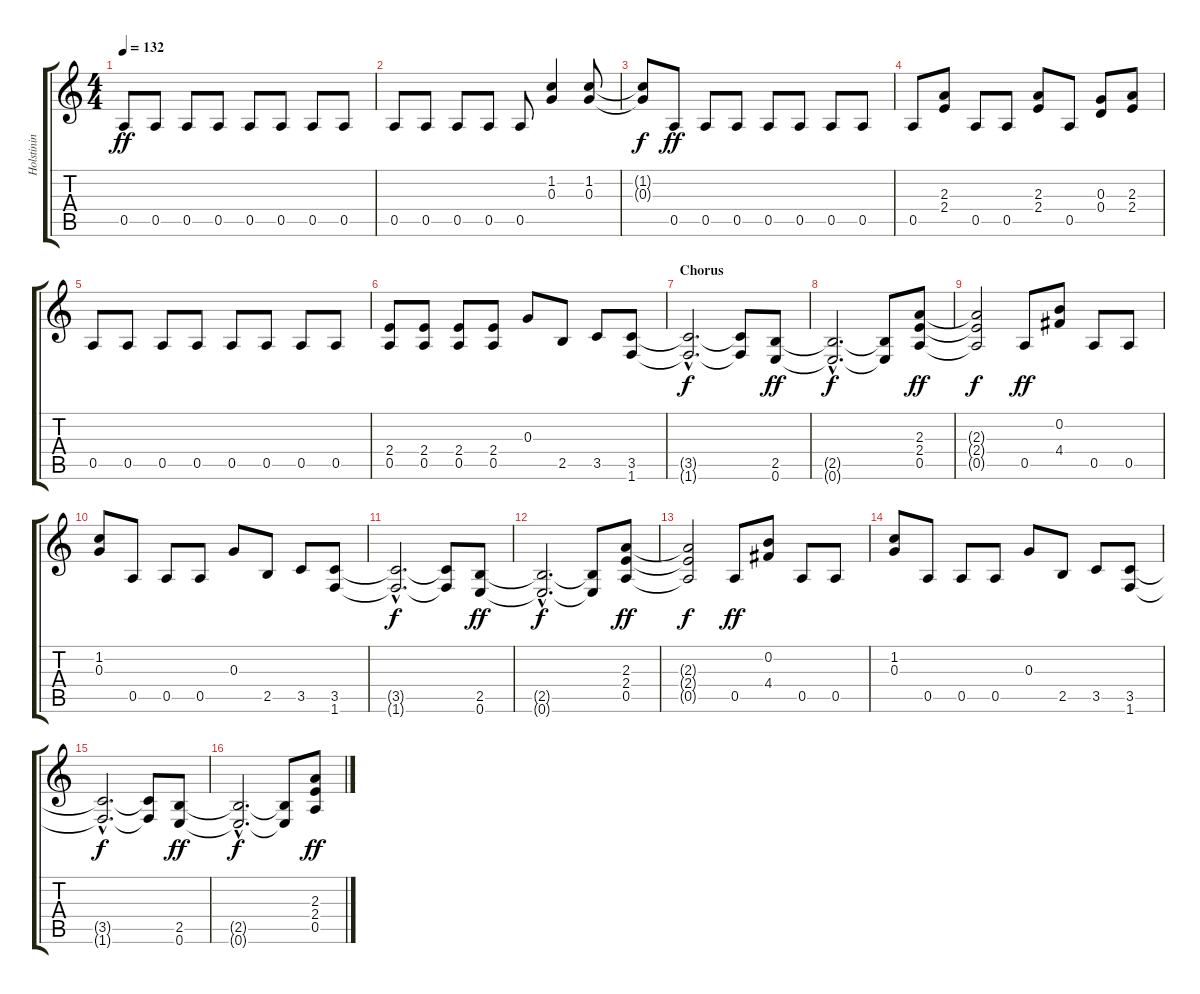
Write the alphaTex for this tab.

\track ("Holstinin" "Holstinin") {instrument distortionguitar}
\staff {score tabs}
\tuning (E4 B3 G3 D3 A2 E2) {hide}
\ts (4 4)
\tempo 132
\clef g2
\ks c
0.5.8{dy ff} 0.5.8 0.5.8 0.5.8 0.5.8 0.5.8 0.5.8 0.5.8 |
0.5.8 0.5.8 0.5.8 0.5.8 0.5.8 (1.2 0.3).4 (1.2 0.3).8 |
(1.2{t} 0.3{t}).8{dy f} 0.5.8{dy ff} 0.5.8 0.5.8 0.5.8 0.5.8 0.5.8 0.5.8 |
0.5.8 (2.3 2.4).8 0.5.8 0.5.8 (2.3 2.4).8 0.5.8 (0.3 0.4).8 (2.3 2.4).8 |
0.5.8 0.5.8 0.5.8 0.5.8 0.5.8 0.5.8 0.5.8 0.5.8 |
(2.4 0.5).8 (2.4 0.5).8 (2.4 0.5).8 (2.4 0.5).8 0.3.8 2.5.8 3.5.8 (3.5 1.6).8 |
\section ("" "Chorus")
(3.5{hac t} 1.6{hac t}).2{d dy f} (3.5{t} 1.6{t}).8 (2.5 0.6).8{dy ff} |
(2.5{hac t} 0.6{hac t}).2{d dy f} (2.5{t} 0.6{t}).8 (2.3 2.4 0.5).8{dy ff} |
(2.3{t} 2.4{t} 0.5{t}).2{dy f} 0.5.8{dy ff} (0.2 4.4).8 0.5.8 0.5.8 |
(1.2 0.3).8 0.5.8 0.5.8 0.5.8 0.3.8 2.5.8 3.5.8 (3.5 1.6).8 |
(3.5{hac t} 1.6{hac t}).2{d dy f} (3.5{t} 1.6{t}).8 (2.5 0.6).8{dy ff} |
(2.5{hac t} 0.6{hac t}).2{d dy f} (2.5{t} 0.6{t}).8 (2.3 2.4 0.5).8{dy ff} |
(2.3{t} 2.4{t} 0.5{t}).2{dy f} 0.5.8{dy ff} (0.2 4.4).8 0.5.8 0.5.8 |
(1.2 0.3).8 0.5.8 0.5.8 0.5.8 0.3.8 2.5.8 3.5.8 (3.5 1.6).8 |
(3.5{hac t} 1.6{hac t}).2{d dy f} (3.5{t} 1.6{t}).8 (2.5 0.6).8{dy ff} |
(2.5{hac t} 0.6{hac t}).2{d dy f} (2.5{t} 0.6{t}).8 (2.3 2.4 0.5).8{dy ff}
